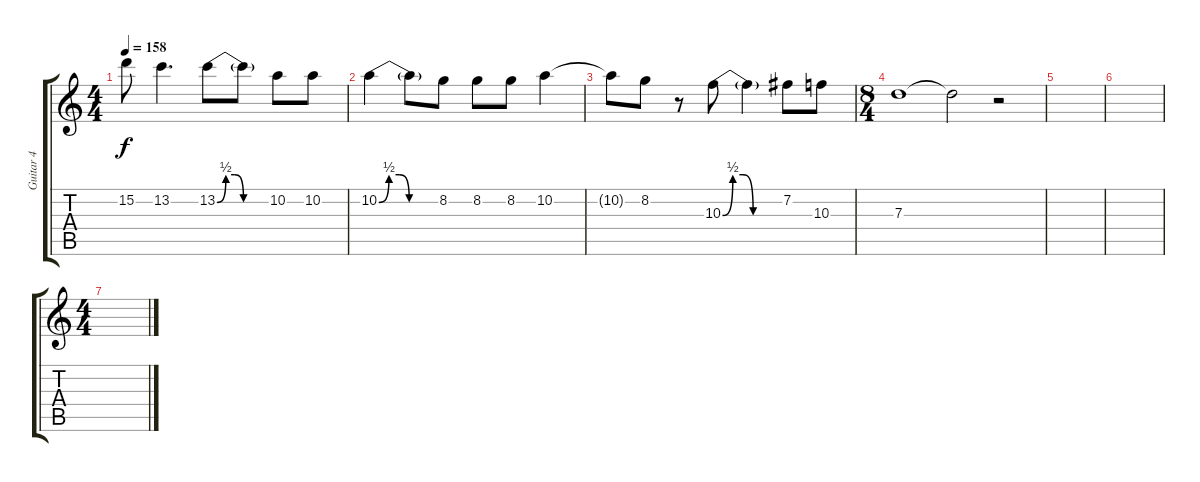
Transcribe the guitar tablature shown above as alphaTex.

\track ("Guitar 4" "Guitar 4") {instrument distortionguitar}
\staff {score tabs}
\tuning (E4 B3 G3 D3 A2 D2) {hide}
\ts (4 4)
\tempo 158
\clef g2
\ks c
15.2{t}.8{dy f} 13.2.4{d} 13.2{be (custom 0 0 10 2 20 2 30 0 60 0)}.8 13.2{t}.8 10.2.8 10.2.8 |
10.2{be (custom 0 0 10 2 20 2 30 0 60 0)}.4 10.2{t}.8 8.2.8 8.2.8 8.2.8 10.2.4 |
10.2{t}.8 8.2.8 r.8 10.3{be (custom 0 0 10 2 20 2 30 0 60 0)}.8 10.3{t}.4 7.2.8 10.3.8 |
\ts (8 4)
7.3.1 7.3{t}.2 r.2 |
|
|
\ts (4 4)
